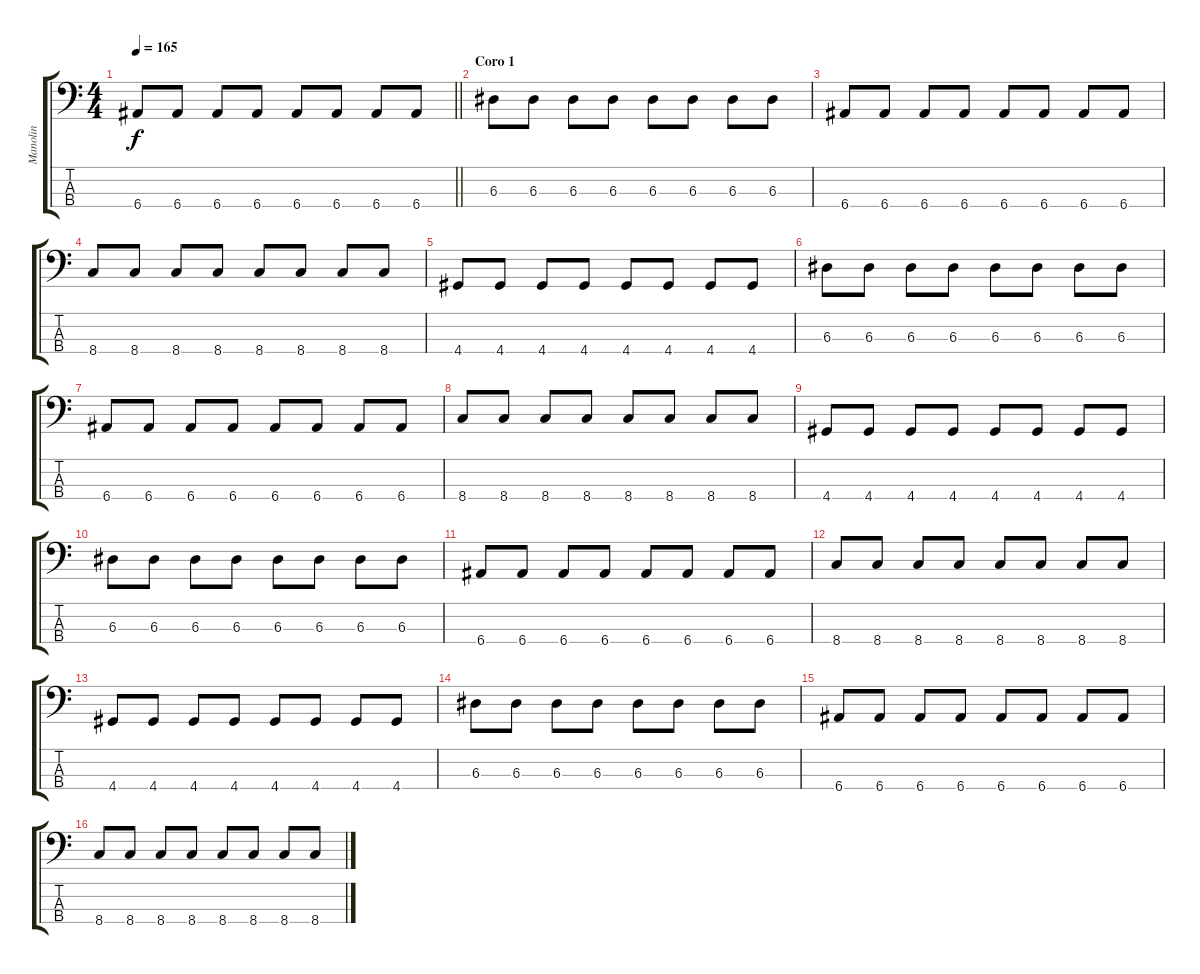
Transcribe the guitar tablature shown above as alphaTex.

\track ("Manolin" "Manolin") {instrument electricbassfinger}
\staff {score tabs}
\tuning (G2 D2 A1 E1) {hide}
\ts (4 4)
\tempo 165
\clef f4
\barLineRight lightlight
\ks c
6.4.8{dy f} 6.4.8 6.4.8 6.4.8 6.4.8 6.4.8 6.4.8 6.4.8 |
\section ("" "Coro 1")
6.3.8 6.3.8 6.3.8 6.3.8 6.3.8 6.3.8 6.3.8 6.3.8 |
6.4.8 6.4.8 6.4.8 6.4.8 6.4.8 6.4.8 6.4.8 6.4.8 |
8.4.8 8.4.8 8.4.8 8.4.8 8.4.8 8.4.8 8.4.8 8.4.8 |
4.4.8 4.4.8 4.4.8 4.4.8 4.4.8 4.4.8 4.4.8 4.4.8 |
6.3.8 6.3.8 6.3.8 6.3.8 6.3.8 6.3.8 6.3.8 6.3.8 |
6.4.8 6.4.8 6.4.8 6.4.8 6.4.8 6.4.8 6.4.8 6.4.8 |
8.4.8 8.4.8 8.4.8 8.4.8 8.4.8 8.4.8 8.4.8 8.4.8 |
4.4.8 4.4.8 4.4.8 4.4.8 4.4.8 4.4.8 4.4.8 4.4.8 |
6.3.8 6.3.8 6.3.8 6.3.8 6.3.8 6.3.8 6.3.8 6.3.8 |
6.4.8 6.4.8 6.4.8 6.4.8 6.4.8 6.4.8 6.4.8 6.4.8 |
8.4.8 8.4.8 8.4.8 8.4.8 8.4.8 8.4.8 8.4.8 8.4.8 |
4.4.8 4.4.8 4.4.8 4.4.8 4.4.8 4.4.8 4.4.8 4.4.8 |
6.3.8 6.3.8 6.3.8 6.3.8 6.3.8 6.3.8 6.3.8 6.3.8 |
6.4.8 6.4.8 6.4.8 6.4.8 6.4.8 6.4.8 6.4.8 6.4.8 |
8.4.8 8.4.8 8.4.8 8.4.8 8.4.8 8.4.8 8.4.8 8.4.8
